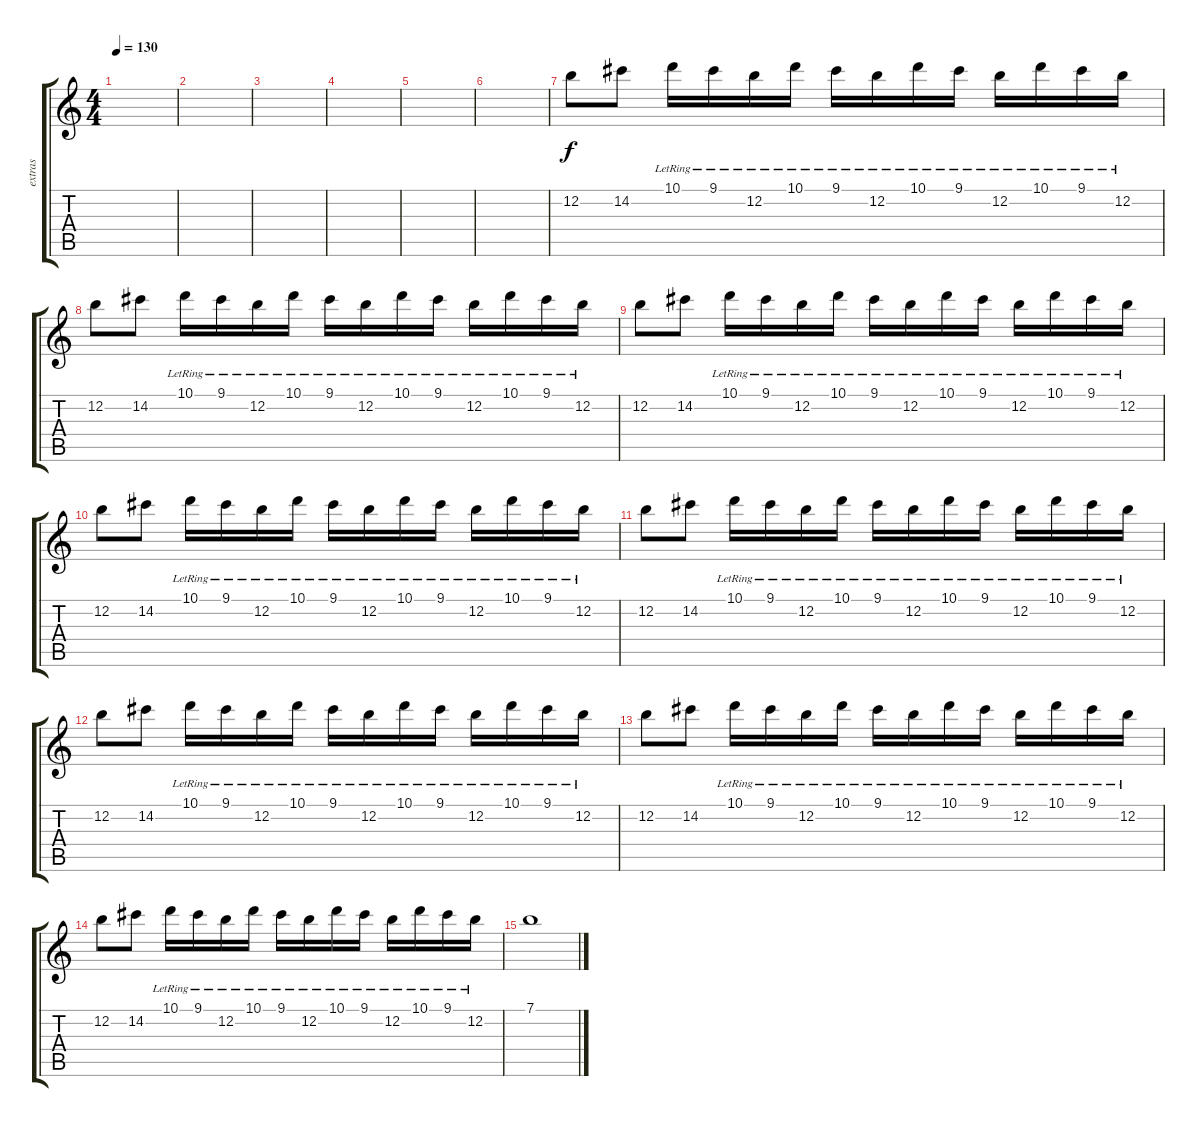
\track ("extras" "extras") {instrument acousticguitarnylon}
\staff {score tabs}
\tuning (E4 B3 G3 D3 A2 E2) {hide}
\ts (4 4)
\tempo 130
\clef g2
\ks c
|
|
|
|
|
|
12.2.8 14.2.8 10.1{lr}.16 9.1{lr}.16 12.2{lr}.16 10.1{lr}.16 9.1{lr}.16 12.2{lr}.16 10.1{lr}.16 9.1{lr}.16 12.2{lr}.16 10.1{lr}.16 9.1{lr}.16 12.2{lr}.16 |
12.2.8 14.2.8 10.1{lr}.16 9.1{lr}.16 12.2{lr}.16 10.1{lr}.16 9.1{lr}.16 12.2{lr}.16 10.1{lr}.16 9.1{lr}.16 12.2{lr}.16 10.1{lr}.16 9.1{lr}.16 12.2{lr}.16 |
12.2.8 14.2.8 10.1{lr}.16 9.1{lr}.16 12.2{lr}.16 10.1{lr}.16 9.1{lr}.16 12.2{lr}.16 10.1{lr}.16 9.1{lr}.16 12.2{lr}.16 10.1{lr}.16 9.1{lr}.16 12.2{lr}.16 |
12.2.8 14.2.8 10.1{lr}.16 9.1{lr}.16 12.2{lr}.16 10.1{lr}.16 9.1{lr}.16 12.2{lr}.16 10.1{lr}.16 9.1{lr}.16 12.2{lr}.16 10.1{lr}.16 9.1{lr}.16 12.2{lr}.16 |
12.2.8 14.2.8 10.1{lr}.16 9.1{lr}.16 12.2{lr}.16 10.1{lr}.16 9.1{lr}.16 12.2{lr}.16 10.1{lr}.16 9.1{lr}.16 12.2{lr}.16 10.1{lr}.16 9.1{lr}.16 12.2{lr}.16 |
12.2.8 14.2.8 10.1{lr}.16 9.1{lr}.16 12.2{lr}.16 10.1{lr}.16 9.1{lr}.16 12.2{lr}.16 10.1{lr}.16 9.1{lr}.16 12.2{lr}.16 10.1{lr}.16 9.1{lr}.16 12.2{lr}.16 |
12.2.8 14.2.8 10.1{lr}.16 9.1{lr}.16 12.2{lr}.16 10.1{lr}.16 9.1{lr}.16 12.2{lr}.16 10.1{lr}.16 9.1{lr}.16 12.2{lr}.16 10.1{lr}.16 9.1{lr}.16 12.2{lr}.16 |
12.2.8 14.2.8 10.1{lr}.16 9.1{lr}.16 12.2{lr}.16 10.1{lr}.16 9.1{lr}.16 12.2{lr}.16 10.1{lr}.16 9.1{lr}.16 12.2{lr}.16 10.1{lr}.16 9.1{lr}.16 12.2{lr}.16 |
7.1.1
